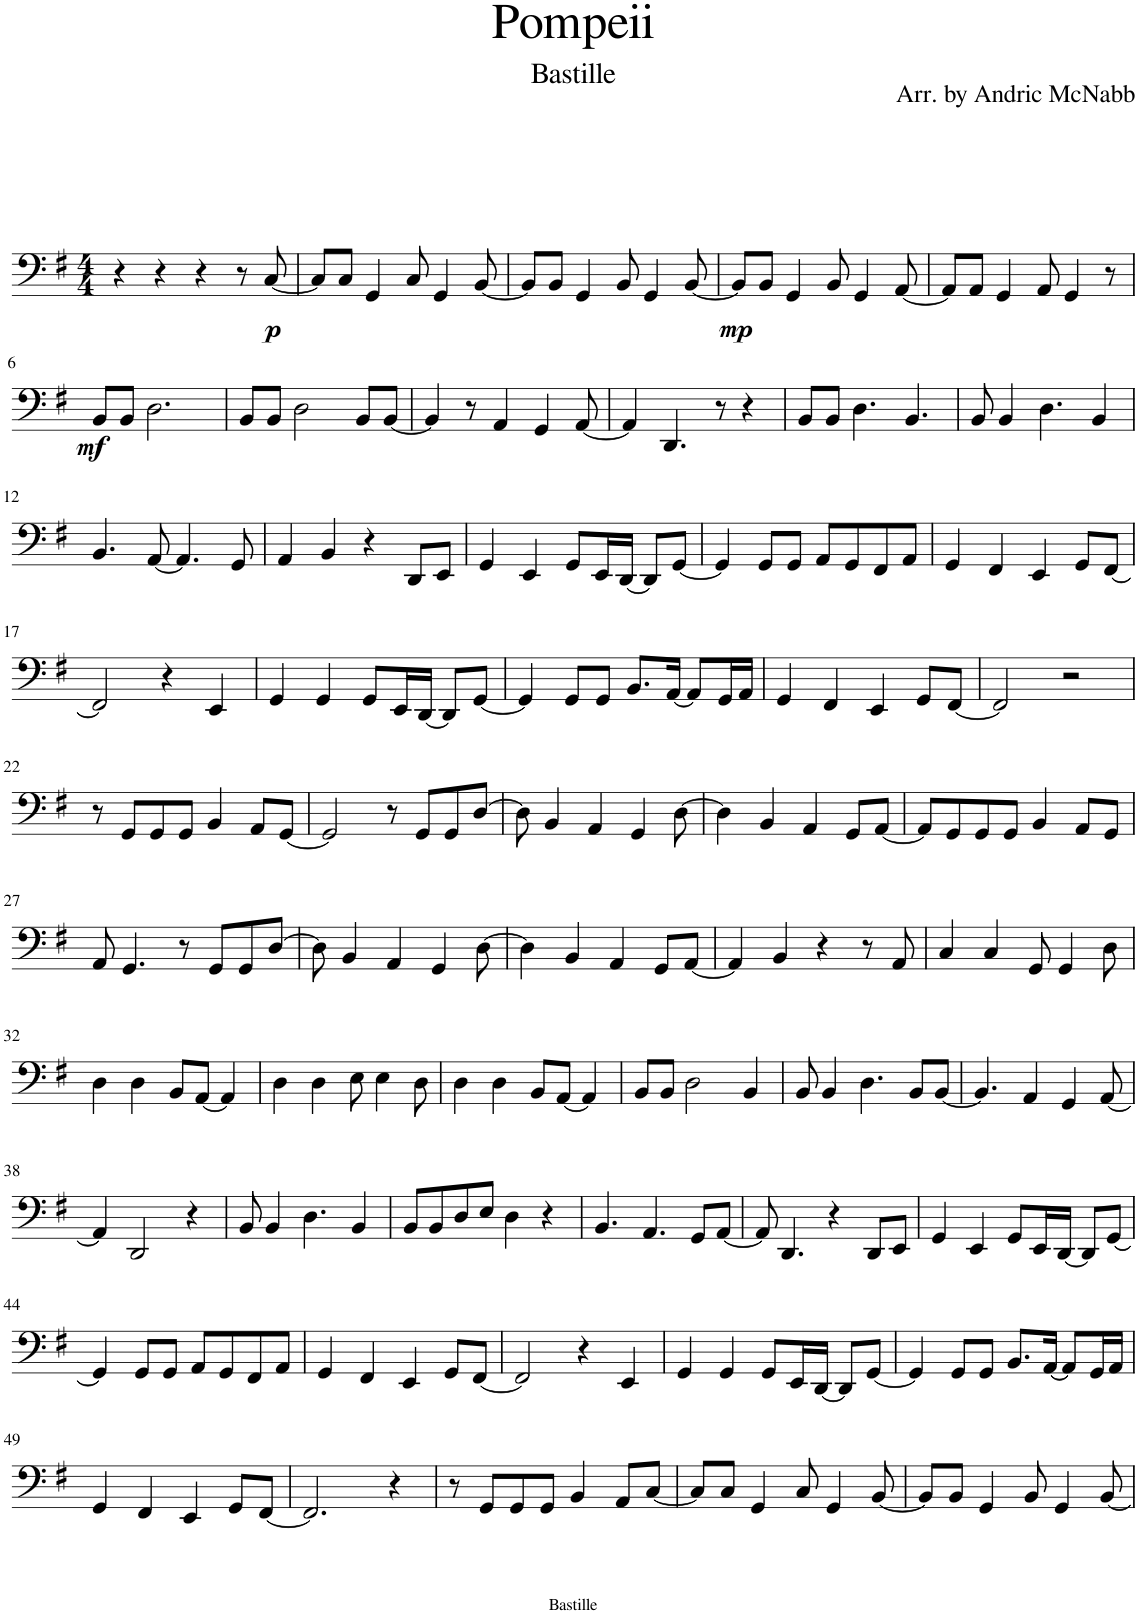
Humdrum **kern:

**kern	**dynam
*part1	*part1
*staff1	*staff1
*I"Clarinete en Sib	*
*I'Cl. Sib	*
*clefF4	*
*Trd-8c-14	*
*k[f#]	*
*M4/4	*
=1	=1
4r	.
4r	.
4r	.
8r	.
!	!LO:DY:b
[8C/	p
=2	=2
8C/L]	.
8C/J	.
4GG/	.
8C/	.
4GG/	.
[8BB/	.
=3	=3
8BB/L]	.
8BB/J	.
4GG/	.
8BB/	.
4GG/	.
[8BB/	.
=4	=4
!	!LO:DY:b
8BB/L]	mp
8BB/J	.
4GG/	.
8BB/	.
4GG/	.
[8AA/	.
=5	=5
8AA/L]	.
8AA/J	.
4GG/	.
8AA/	.
4GG/	.
8r	.
!!LO:LB:g=z
=6	=6
!	!LO:DY:b
8BB/L	mf
8BB/J	.
2.D\	.
=7	=7
8BB/L	.
8BB/J	.
2D\	.
8BB/L	.
[8BB/J	.
=8	=8
4BB/]	.
8r	.
4AA/	.
4GG/	.
[8AA/	.
=9	=9
4AA/]	.
4.DD/	.
8r	.
4r	.
=10	=10
8BB/L	.
8BB/J	.
4.D\	.
4.BB/	.
=11	=11
8BB/	.
4BB/	.
4.D\	.
4BB/	.
!!LO:LB:g=z
=12	=12
4.BB/	.
[8AA/	.
4.AA/]	.
8GG/	.
=13	=13
4AA/	.
4BB/	.
4r	.
8DD/L	.
8EE/J	.
=14	=14
4GG/	.
4EE/	.
8GG/L	.
16EE/L	.
[16DD/JJ	.
8DD/L]	.
[8GG/J	.
=15	=15
4GG/]	.
8GG/L	.
8GG/J	.
8AA/L	.
8GG/	.
8FF#/	.
8AA/J	.
=16	=16
4GG/	.
4FF#/	.
4EE/	.
8GG/L	.
[8FF#/J	.
!!LO:LB:g=z
=17	=17
2FF#/]	.
4r	.
4EE/	.
=18	=18
4GG/	.
4GG/	.
8GG/L	.
16EE/L	.
[16DD/JJ	.
8DD/L]	.
[8GG/J	.
=19	=19
4GG/]	.
8GG/L	.
8GG/J	.
8.BB/L	.
[16AA/Jk	.
8AA/L]	.
16GG/L	.
16AA/JJ	.
=20	=20
4GG/	.
4FF#/	.
4EE/	.
8GG/L	.
[8FF#/J	.
=21	=21
2FF#/]	.
2r	.
!!LO:LB:g=z
=22	=22
8r	.
8GG/L	.
8GG/	.
8GG/J	.
4BB/	.
8AA/L	.
[8GG/J	.
=23	=23
2GG/]	.
8r	.
8GG/L	.
8GG/	.
[8D/J	.
=24	=24
8D\]	.
4BB/	.
4AA/	.
4GG/	.
[8D\	.
=25	=25
4D\]	.
4BB/	.
4AA/	.
8GG/L	.
[8AA/J	.
=26	=26
8AA/L]	.
8GG/	.
8GG/	.
8GG/J	.
4BB/	.
8AA/L	.
8GG/J	.
!!LO:LB:g=z
=27	=27
8AA/	.
4.GG/	.
8r	.
8GG/L	.
8GG/	.
[8D/J	.
=28	=28
8D\]	.
4BB/	.
4AA/	.
4GG/	.
[8D\	.
=29	=29
4D\]	.
4BB/	.
4AA/	.
8GG/L	.
[8AA/J	.
=30	=30
4AA/]	.
4BB/	.
4r	.
8r	.
8AA/	.
=31	=31
4C/	.
4C/	.
8GG/	.
4GG/	.
8D\	.
!!LO:LB:g=z
=32	=32
4D\	.
4D\	.
8BB/L	.
[8AA/J	.
4AA/]	.
=33	=33
4D\	.
4D\	.
8E\	.
4E\	.
8D\	.
=34	=34
4D\	.
4D\	.
8BB/L	.
[8AA/J	.
4AA/]	.
=35	=35
8BB/L	.
8BB/J	.
2D\	.
4BB/	.
=36	=36
8BB/	.
4BB/	.
4.D\	.
8BB/L	.
[8BB/J	.
=37	=37
4.BB/]	.
4AA/	.
4GG/	.
[8AA/	.
!!LO:LB:g=z
=38	=38
4AA/]	.
2DD/	.
4r	.
=39	=39
8BB/	.
4BB/	.
4.D\	.
4BB/	.
=40	=40
8BB/L	.
8BB/	.
8D/	.
8E/J	.
4D\	.
4r	.
=41	=41
4.BB/	.
4.AA/	.
8GG/L	.
[8AA/J	.
=42	=42
8AA/]	.
4.DD/	.
4r	.
8DD/L	.
8EE/J	.
=43	=43
4GG/	.
4EE/	.
8GG/L	.
16EE/L	.
[16DD/JJ	.
8DD/L]	.
[8GG/J	.
!!LO:LB:g=z
=44	=44
4GG/]	.
8GG/L	.
8GG/J	.
8AA/L	.
8GG/	.
8FF#/	.
8AA/J	.
=45	=45
4GG/	.
4FF#/	.
4EE/	.
8GG/L	.
[8FF#/J	.
=46	=46
2FF#/]	.
4r	.
4EE/	.
=47	=47
4GG/	.
4GG/	.
8GG/L	.
16EE/L	.
[16DD/JJ	.
8DD/L]	.
[8GG/J	.
=48	=48
4GG/]	.
8GG/L	.
8GG/J	.
8.BB/L	.
[16AA/Jk	.
8AA/L]	.
16GG/L	.
16AA/JJ	.
!!LO:LB:g=z
=49	=49
4GG/	.
4FF#/	.
4EE/	.
8GG/L	.
[8FF#/J	.
=50	=50
2.FF#/]	.
4r	.
=51	=51
8r	.
8GG/L	.
8GG/	.
8GG/J	.
4BB/	.
8AA/L	.
[8C/J	.
=52	=52
8C/L]	.
8C/J	.
4GG/	.
8C/	.
4GG/	.
[8BB/	.
=53	=53
8BB/L]	.
8BB/J	.
4GG/	.
8BB/	.
4GG/	.
[8BB/	.
=	=
*-	*-
